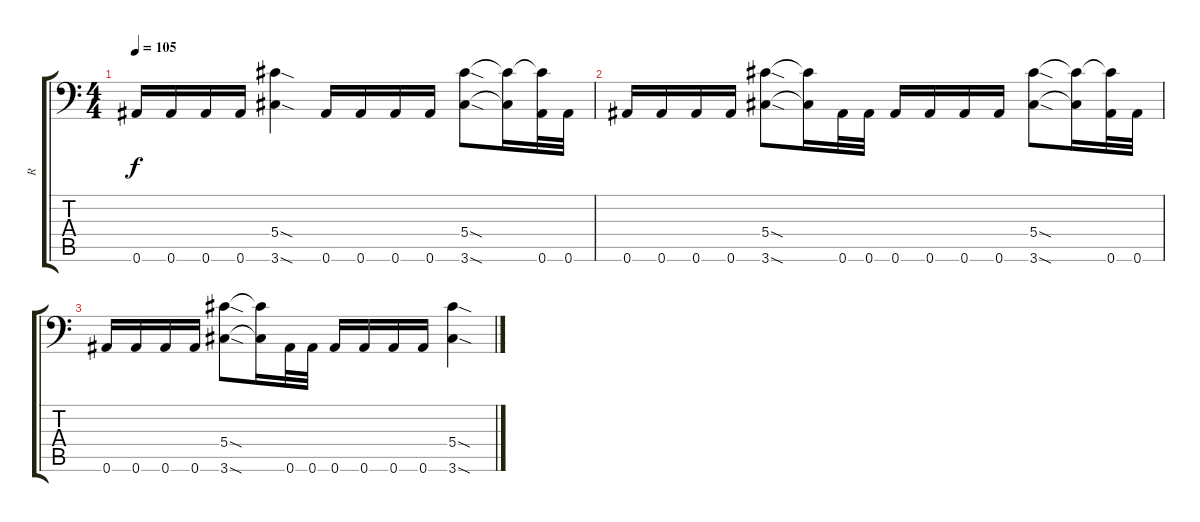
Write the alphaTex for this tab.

\track ("R" "R") {instrument distortionguitar}
\staff {score tabs}
\tuning (Bb3 F3 Db3 Ab2 Eb2 Bb1) {hide}
\ts (4 4)
\tempo 105
\clef f4
\ks c
0.6.16{dy f} 0.6.16 0.6.16 0.6.16 (5.4{sod} 3.6{sod}).4 0.6.16 0.6.16 0.6.16 0.6.16 (5.4{sod} 3.6{sod}).8 (5.4{t} 3.6{t}).16 (5.4{t} 0.6).32 0.6.32 |
0.6.16 0.6.16 0.6.16 0.6.16 (5.4{sod} 3.6{sod}).8 (5.4{t} 3.6{t}).16 0.6.32 0.6.32 0.6.16 0.6.16 0.6.16 0.6.16 (5.4{sod} 3.6{sod}).8 (5.4{t} 3.6{t}).16 (5.4{t} 0.6).32 0.6.32 |
0.6.16 0.6.16 0.6.16 0.6.16 (5.4{sod} 3.6{sod}).8 (5.4{t} 3.6{t}).16 0.6.32 0.6.32 0.6.16 0.6.16 0.6.16 0.6.16 (5.4{sod} 3.6{sod}).4
